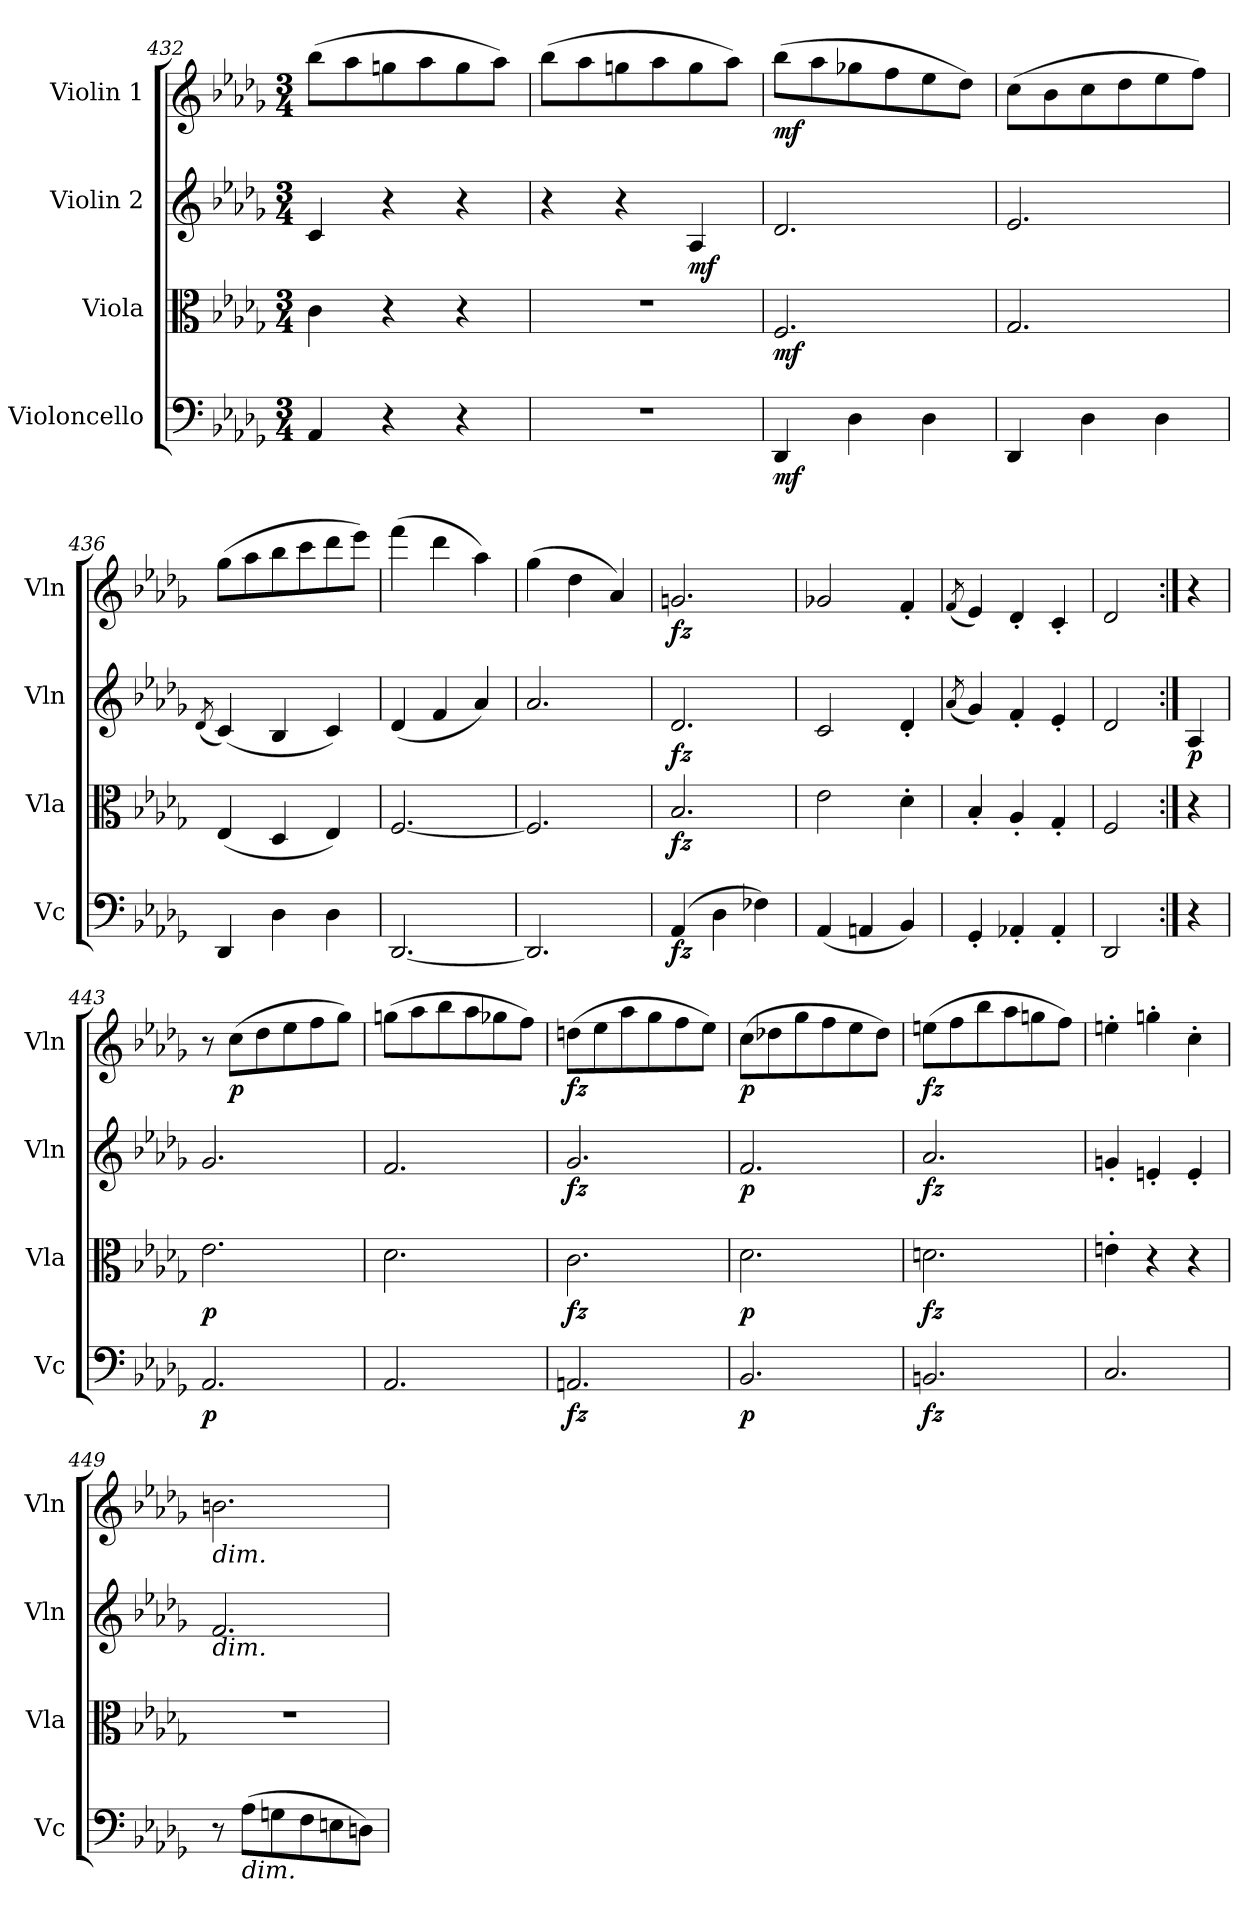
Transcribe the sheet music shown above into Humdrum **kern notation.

**kern	**dynam	**kern	**dynam	**kern	**dynam	**kern	**dynam
*part4	*part4	*part3	*part3	*part2	*part2	*part1	*part1
*staff4	*staff4	*staff3	*staff3	*staff2	*staff2	*staff1	*staff1
*I"Violoncello	*	*I"Viola	*	*I"Violin 2	*	*I"Violin 1	*
*I'Vc	*	*I'Vla	*	*I'Vln	*	*I'Vln	*
*clefF4	*	*clefC3	*	*clefG2	*	*clefG2	*
*k[b-e-a-d-g-]	*	*k[b-e-a-d-g-]	*	*k[b-e-a-d-g-]	*	*k[b-e-a-d-g-]	*
*M3/4	*	*M3/4	*	*M3/4	*	*M3/4	*
=432	=432	=432	=432	=432	=432	=432	=432
4AA-/	.	4c\	.	4c/	.	(>8bb-\L	.
.	.	.	.	.	.	8aa-\	.
4r	.	4r	.	4r	.	8ggn\	.
.	.	.	.	.	.	8aa-\	.
4r	.	4r	.	4r	.	8gg\	.
.	.	.	.	.	.	8aa-\J)	.
=433	=433	=433	=433	=433	=433	=433	=433
2.r	.	2.r	.	4r	.	(>8bb-\L	.
.	.	.	.	.	.	8aa-\	.
.	.	.	.	4r	.	8ggn\	.
.	.	.	.	.	.	8aa-\	.
!	!	!	!	!	!LO:DY:b	!	!
.	.	.	.	4A-/	mf	8gg\	.
.	.	.	.	.	.	8aa-\J)	.
=434	=434	=434	=434	=434	=434	=434	=434
!	!LO:DY:b	!	!LO:DY:b	!	!	!	!LO:DY:b
4DD-/	mf	2.F/	mf	2.d-/	.	(>8bb-\L	mf
.	.	.	.	.	.	8aa-\	.
4D-\	.	.	.	.	.	8gg-X\	.
.	.	.	.	.	.	8ff\	.
4D-\	.	.	.	.	.	8ee-\	.
.	.	.	.	.	.	8dd-\J)	.
=435	=435	=435	=435	=435	=435	=435	=435
4DD-/	.	2.G-/	.	2.e-/	.	(>8cc\L	.
.	.	.	.	.	.	8b-\	.
4D-\	.	.	.	.	.	8cc\	.
.	.	.	.	.	.	8dd-\	.
4D-\	.	.	.	.	.	8ee-\	.
.	.	.	.	.	.	8ff\J)	.
!!LO:LB:g=z
=436	=436	=436	=436	=436	=436	=436	=436
.	.	.	.	(<8qd-/	.	.	.
4DD-/	.	(<4E-/	.	(<4c/)	.	(>8gg-\L	.
.	.	.	.	.	.	8aa-\	.
4D-\	.	4D-/	.	4B-/	.	8bb-\	.
.	.	.	.	.	.	8ccc\	.
4D-\	.	4E-/)	.	4c/)	.	8ddd-\	.
.	.	.	.	.	.	8eee-\J)	.
=437	=437	=437	=437	=437	=437	=437	=437
[2.DD-/	.	[2.F/	.	(<4d-/	.	(>4fff\	.
.	.	.	.	4f/	.	4ddd-\	.
.	.	.	.	4a-/)	.	4aa-\)	.
=438	=438	=438	=438	=438	=438	=438	=438
2.DD-/]	.	2.F/]	.	2.a-/	.	(>4gg-\	.
.	.	.	.	.	.	4dd-\	.
.	.	.	.	.	.	4a-/)	.
=439	=439	=439	=439	=439	=439	=439	=439
!	!LO:DY:b	!	!LO:DY:b	!	!LO:DY:b	!	!LO:DY:b
(>4AA-/	fz	2.B-/	fz	2.d-/	fz	2.gn/	fz
4D-\	.	.	.	.	.	.	.
4F-X\)	.	.	.	.	.	.	.
=440	=440	=440	=440	=440	=440	=440	=440
(<4AA-/	.	2e-\	.	2c/	.	2g-X/	.
4AAn/	.	.	.	.	.	.	.
4BB-/)	.	4d-'\	.	4d-'/	.	4f'/	.
=441	=441	=441	=441	=441	=441	=441	=441
.	.	.	.	(<8qa-/	.	(<8qf/	.
4GG-'/	.	4B-'/	.	4g-/)	.	4e-/)	.
4AA-X'/	.	4A-'/	.	4f'/	.	4d-'/	.
4AA-'/	.	4G-'/	.	4e-'/	.	4c'/	.
=442	=442	=442	=442	=442	=442	=442	=442
2DD-/	.	2F/	.	2d-/	.	2d-/	.
!!LO:LB:g=z
=442X7:|!	=442X7:|!	=442X7:|!	=442X7:|!	=442X7:|!	=442X7:|!	=442X7:|!	=442X7:|!
!	!	!	!	!	!LO:DY:b	!	!
4r	.	4r	.	4A-/	p	4r	.
=443	=443	=443	=443	=443	=443	=443	=443
!	!LO:DY:b	!	!LO:DY:b	!	!	!	!
2.AA-/	p	2.e-\	p	2.g-/	.	8r	.
!	!	!	!	!	!	!	!LO:DY:b
.	.	.	.	.	.	(>8cc\L	p
.	.	.	.	.	.	8dd-\	.
.	.	.	.	.	.	8ee-\	.
.	.	.	.	.	.	8ff\	.
.	.	.	.	.	.	8gg-\J)	.
=444	=444	=444	=444	=444	=444	=444	=444
2.AA-/	.	2.d-\	.	2.f/	.	(>8ggn\L	.
.	.	.	.	.	.	8aa-\	.
.	.	.	.	.	.	8bb-\	.
.	.	.	.	.	.	8aa-\	.
.	.	.	.	.	.	8gg-X\	.
.	.	.	.	.	.	8ff\J)	.
=445	=445	=445	=445	=445	=445	=445	=445
!	!LO:DY:b	!	!LO:DY:b	!	!LO:DY:b	!	!LO:DY:b
2.AAn/	fz	2.c\	fz	2.g-/	fz	(>8ddn\L	fz
.	.	.	.	.	.	8ee-\	.
.	.	.	.	.	.	8aa-\	.
.	.	.	.	.	.	8gg-\	.
.	.	.	.	.	.	8ff\	.
.	.	.	.	.	.	8ee-\J)	.
=446	=446	=446	=446	=446	=446	=446	=446
!	!LO:DY:b	!	!LO:DY:b	!	!LO:DY:b	!	!LO:DY:b
2.BB-/	p	2.d-\	p	2.f/	p	(>8cc\L	p
.	.	.	.	.	.	8dd-X\	.
.	.	.	.	.	.	8gg-\	.
.	.	.	.	.	.	8ff\	.
.	.	.	.	.	.	8ee-\	.
.	.	.	.	.	.	8dd-\J)	.
=447	=447	=447	=447	=447	=447	=447	=447
!	!LO:DY:b	!	!LO:DY:b	!	!LO:DY:b	!	!LO:DY:b
2.BBn/	fz	2.dn\	fz	2.a-/	fz	(>8een\L	fz
.	.	.	.	.	.	8ff\	.
.	.	.	.	.	.	8bb-\	.
.	.	.	.	.	.	8aa-\	.
.	.	.	.	.	.	8ggn\	.
.	.	.	.	.	.	8ff\J)	.
!!LO:LB:g=z
=448	=448	=448	=448	=448	=448	=448	=448
2.C/	.	4en'\	.	4gn'/	.	4een'\	.
.	.	4r	.	4en'/	.	4ggn'\	.
.	.	4r	.	4e'/	.	4cc'\	.
=449	=449	=449	=449	=449	=449	=449	=449
!	!	!	!	!	!	!LO:TX:b:i:t=dim.	!
!	!	!	!	!LO:TX:b:i:t=dim.	!	!	!
8r	.	2.r	.	2.f/	.	2.bn\	.
!LO:TX:b:i:t=dim.	!	!	!	!	!	!	!
(>8A-\L	.	.	.	.	.	.	.
8Gn\	.	.	.	.	.	.	.
8F\	.	.	.	.	.	.	.
8En\	.	.	.	.	.	.	.
8Dn\J)	.	.	.	.	.	.	.
=	=	=	=	=	=	=	=
*-	*-	*-	*-	*-	*-	*-	*-
